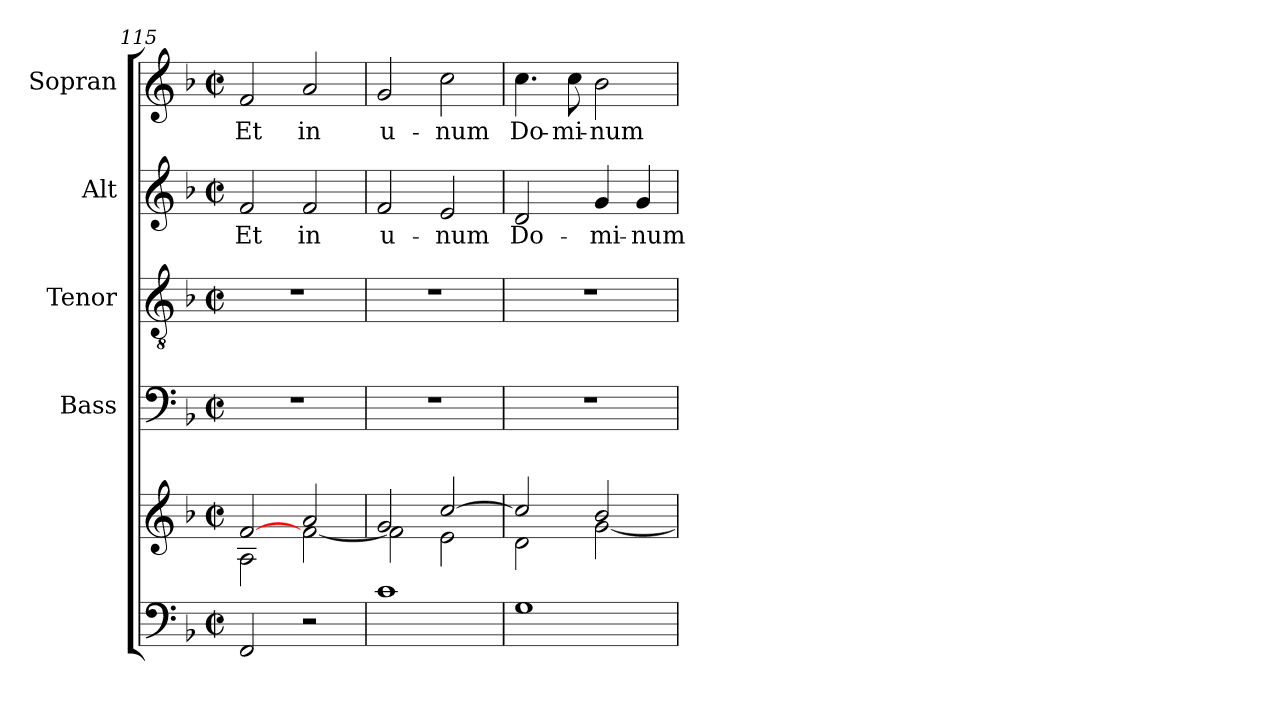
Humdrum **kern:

**kern	**kern	**kern	**kern	**kern	**text	**kern	**text
*part5	*part5	*part4	*part3	*part2	*part2	*part1	*part1
*staff6	*staff5	*staff4	*staff3	*staff2	*staff2	*staff1	*staff1
*	*	*I"Bass	*I"Tenor	*I"Alt	*	*I"Sopran	*
*	*	*I'B.	*I'T.	*I'A.	*	*I'S.	*
*clefF4	*clefG2	*clefF4	*clefGv2	*clefG2	*	*clefG2	*
*k[b-]	*k[b-]	*k[b-]	*k[b-]	*k[b-]	*	*k[b-]	*
*F:	*F:	*F:	*F:	*F:	*	*F:	*
*M2/2	*M2/2	*M2/2	*M2/2	*M2/2	*	*M2/2	*
*met(c|)	*met(c|)	*met(c|)	*met(c|)	*met(c|)	*	*met(c|)	*
=115	=115	=115	=115	=115	=115	=115	=115
*	*^	*	*	*	*	*	*
!	!	!	!	!	!	!LO:LY:b	!	!LO:LY:b
2FF/	[>2f/	2A\	1r	1r	2f/	Et	2f/	Et
!	!	!	!	!	!	!LO:LY:b	!	!LO:LY:b
2r	2a/	[<2f\	.	.	2f/	in	2a/	in
=116	=116	=116	=116	=116	=116	=116	=116	=116
!	!	!	!	!	!	!LO:LY:b	!	!LO:LY:b
1c	2g/	2f\]	1r	1r	2f/	u-	2g/	u-
!	!	!	!	!	!	!LO:LY:b	!	!LO:LY:b
.	[>2cc/	2e\	.	.	2e/	-num	2cc\	-num
=117	=117	=117	=117	=117	=117	=117	=117	=117
!	!	!	!	!	!	!LO:LY:b	!	!LO:LY:b
1G	2cc/]	2d\	1r	1r	2d/	Do-	4.cc\	Do-
!	!	!	!	!	!	!	!	!LO:LY:b
.	.	.	.	.	.	.	8cc\	-mi-
!	!	!	!	!	!	!LO:LY:b	!	!LO:LY:b
.	2b-/	[<2g\	.	.	4g/	-mi-	2b-\	-num
!	!	!	!	!	!	!LO:LY:b	!	!
.	.	.	.	.	4g/	-num	.	.
*	*v	*v	*	*	*	*	*	*
=	=	=	=	=	=	=	=
*-	*-	*-	*-	*-	*-	*-	*-
